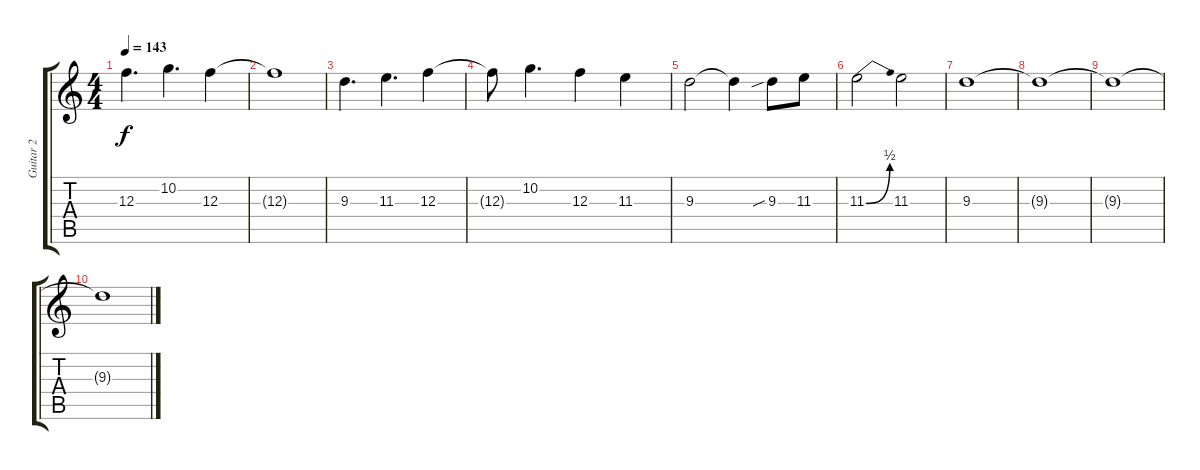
\track ("Guitar 2" "Guitar 2") {instrument distortionguitar}
\staff {score tabs}
\tuning (D4 A3 F3 C3 G2 D2) {hide}
\ts (4 4)
\tempo 143
\clef g2
\ks c
12.3.4{d dy f} 10.2.4{d} 12.3.4 |
12.3{t}.1 |
9.3.4{d} 11.3.4{d} 12.3.4 |
12.3{t}.8 10.2.4{d} 12.3.4 11.3.4 |
9.3.2 9.3{t}.4 9.3{sib}.8 11.3.8 |
11.3{be (bend 0 0 60 2)}.2 11.3.2 |
9.3.1 |
9.3{t}.1 |
9.3{t}.1 |
9.3{t}.1
